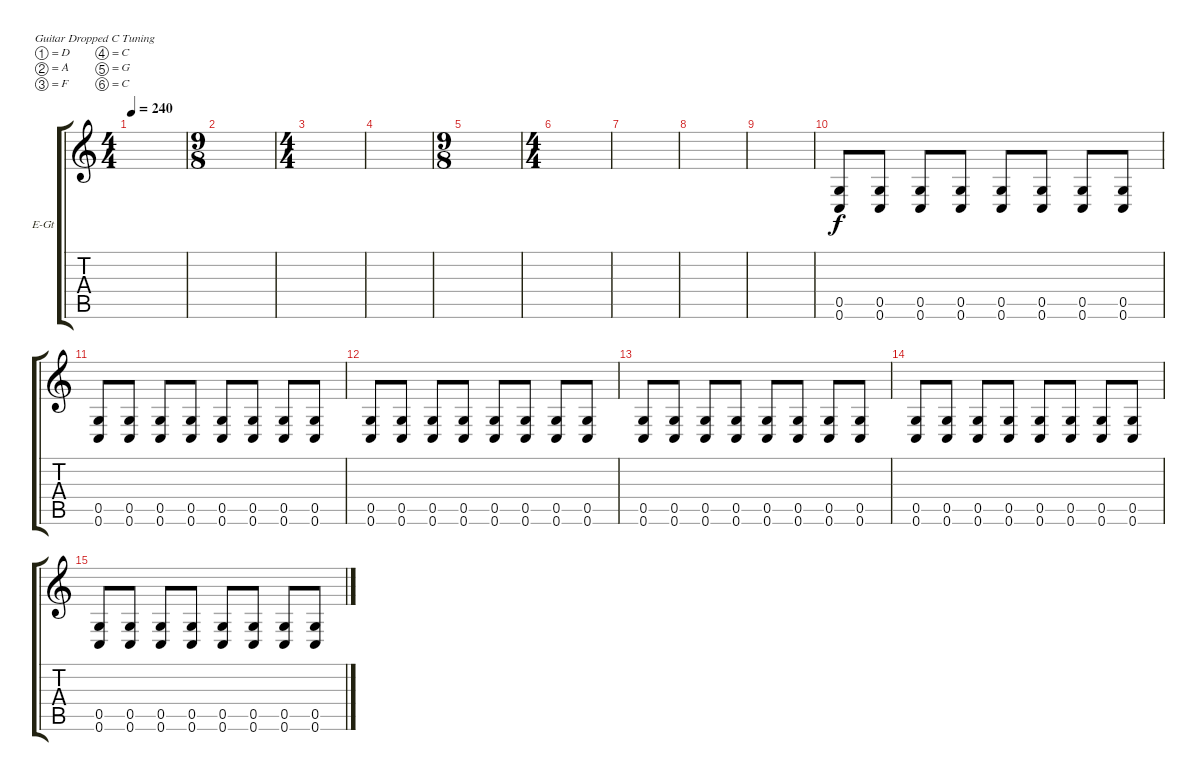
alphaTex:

\bracketExtendMode groupsimilarinstruments
\firstSystemTrackNameOrientation horizontal
\otherSystemsTrackNameOrientation horizontal
\track ("Electric Guitar" "E-Gt") {instrument distortionguitar}
\staff {score tabs}
\tuning (D4 A3 F3 C3 G2 C2)
\ts (4 4)
\tempo 240
\clef g2
\ks c
|
\ts (9 8)
|
\ts (4 4)
|
|
\ts (9 8)
|
\ts (4 4)
|
|
|
|
(0.6 0.5).8 (0.6 0.5).8 (0.6 0.5).8 (0.6 0.5).8 (0.6 0.5).8 (0.6 0.5).8 (0.6 0.5).8 (0.6 0.5).8 |
(0.6 0.5).8 (0.6 0.5).8 (0.6 0.5).8 (0.6 0.5).8 (0.6 0.5).8 (0.6 0.5).8 (0.6 0.5).8 (0.6 0.5).8 |
(0.6 0.5).8 (0.6 0.5).8 (0.6 0.5).8 (0.6 0.5).8 (0.6 0.5).8 (0.6 0.5).8 (0.6 0.5).8 (0.6 0.5).8 |
(0.6 0.5).8 (0.6 0.5).8 (0.6 0.5).8 (0.6 0.5).8 (0.6 0.5).8 (0.6 0.5).8 (0.6 0.5).8 (0.6 0.5).8 |
(0.6 0.5).8 (0.6 0.5).8 (0.6 0.5).8 (0.6 0.5).8 (0.6 0.5).8 (0.6 0.5).8 (0.6 0.5).8 (0.6 0.5).8 |
(0.6 0.5).8 (0.6 0.5).8 (0.6 0.5).8 (0.6 0.5).8 (0.6 0.5).8 (0.6 0.5).8 (0.6 0.5).8 (0.6 0.5).8
